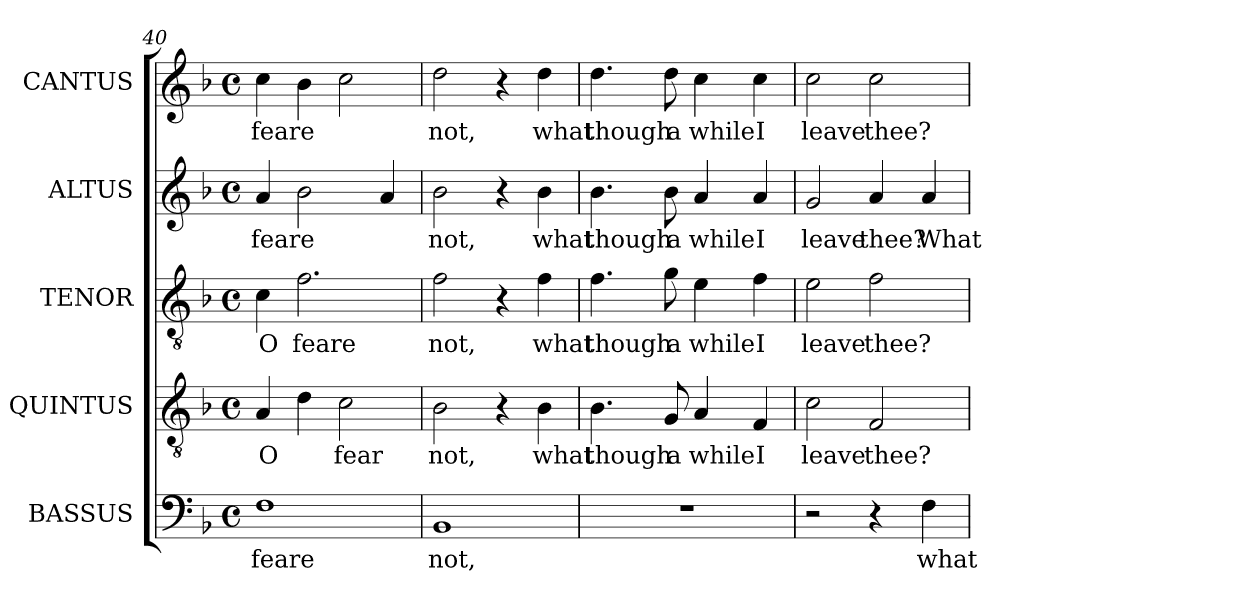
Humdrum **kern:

**kern	**text	**kern	**text	**kern	**text	**kern	**text	**kern	**text
*part5	*part5	*part4	*part4	*part3	*part3	*part2	*part2	*part1	*part1
*staff5	*staff5	*staff4	*staff4	*staff3	*staff3	*staff2	*staff2	*staff1	*staff1
*I"BASSUS	*	*I"QUINTUS	*	*I"TENOR	*	*I"ALTUS	*	*I"CANTUS	*
*I'B	*	*I'T	*	*	*	*	*	*I'S	*
!!LO:PB:g=z
*clefF4	*	*clefGv2	*	*clefGv2	*	*clefG2	*	*clefG2	*
*	*	*ITrd7c12	*	*ITrd7c12	*	*	*	*	*
*k[b-]	*	*k[b-]	*	*k[b-]	*	*k[b-]	*	*k[b-]	*
*d:	*	*d:	*	*d:	*	*d:	*	*d:	*
*M4/4	*	*M4/4	*	*M4/4	*	*M4/4	*	*M4/4	*
*met(c)	*	*met(c)	*	*met(c)	*	*met(c)	*	*met(c)	*
=40	=40	=40	=40	=40	=40	=40	=40	=40	=40
!	!LO:LY:b:color=#000000	!	!	!	!	!	!	!	!
!	!	!	!LO:LY:b:color=#000000	!	!	!	!	!	!
!	!	!	!	!	!LO:LY:b:color=#000000	!	!	!	!
!	!	!	!	!	!	!	!LO:LY:b:color=#000000	!	!
!	!	!	!	!	!	!	!	!	!LO:LY:b:color=#000000
1Fi	feare	4AAi/	O	4Ci\	O	4ai/	feare	4cci\	feare
!	!	!	!	!	!LO:LY:b:color=#000000	!	!	!	!
.	.	4Di\	.	2.Fi\	feare	2b-i\	.	4b-i\	.
!	!	!	!LO:LY:b:color=#000000	!	!	!	!	!	!
.	.	2Ci\	fear	.	.	.	.	2cci\	.
.	.	.	.	.	.	4ai/	.	.	.
=41	=41	=41	=41	=41	=41	=41	=41	=41	=41
!	!LO:LY:b:color=#000000	!	!	!	!	!	!	!	!
!	!	!	!LO:LY:b:color=#000000	!	!	!	!	!	!
!	!	!	!	!	!LO:LY:b:color=#000000	!	!	!	!
!	!	!	!	!	!	!	!LO:LY:b:color=#000000	!	!
!	!	!	!	!	!	!	!	!	!LO:LY:b:color=#000000
1BB-i	not,	2BB-i\	not,	2Fi\	not,	2b-i\	not,	2ddi\	not,
.	.	4r	.	4r	.	4r	.	4r	.
!	!	!	!LO:LY:b:color=#000000	!	!	!	!	!	!
!	!	!	!	!	!LO:LY:b:color=#000000	!	!	!	!
!	!	!	!	!	!	!	!LO:LY:b:color=#000000	!	!
!	!	!	!	!	!	!	!	!	!LO:LY:b:color=#000000
.	.	4BB-i\	what	4Fi\	what	4b-i\	what	4ddi\	what
=42	=42	=42	=42	=42	=42	=42	=42	=42	=42
!	!	!	!LO:LY:b:color=#000000	!	!	!	!	!	!
!	!	!	!	!	!LO:LY:b:color=#000000	!	!	!	!
!	!	!	!	!	!	!	!LO:LY:b:color=#000000	!	!
!	!	!	!	!	!	!	!	!	!LO:LY:b:color=#000000
1r	.	4.BB-i\	though	4.Fi\	though	4.b-i\	though	4.ddi\	though
!	!	!	!LO:LY:b:color=#000000	!	!	!	!	!	!
!	!	!	!	!	!LO:LY:b:color=#000000	!	!	!	!
!	!	!	!	!	!	!	!LO:LY:b:color=#000000	!	!
!	!	!	!	!	!	!	!	!	!LO:LY:b:color=#000000
.	.	8GGi/	a	8Gi\	a	8b-i\	a	8ddi\	a
!	!	!	!LO:LY:b:color=#000000	!	!	!	!	!	!
!	!	!	!	!	!LO:LY:b:color=#000000	!	!	!	!
!	!	!	!	!	!	!	!LO:LY:b:color=#000000	!	!
!	!	!	!	!	!	!	!	!	!LO:LY:b:color=#000000
.	.	4AAi/	while	4Ei\	while	4ai/	while	4cci\	while
!	!	!	!LO:LY:b:color=#000000	!	!	!	!	!	!
!	!	!	!	!	!LO:LY:b:color=#000000	!	!	!	!
!	!	!	!	!	!	!	!LO:LY:b:color=#000000	!	!
!	!	!	!	!	!	!	!	!	!LO:LY:b:color=#000000
.	.	4FFi/	I	4Fi\	I	4ai/	I	4cci\	I
=43	=43	=43	=43	=43	=43	=43	=43	=43	=43
!	!	!	!LO:LY:b:color=#000000	!	!	!	!	!	!
!	!	!	!	!	!LO:LY:b:color=#000000	!	!	!	!
!	!	!	!	!	!	!	!LO:LY:b:color=#000000	!	!
!	!	!	!	!	!	!	!	!	!LO:LY:b:color=#000000
2r	.	2Ci\	leave	2Ei\	leave	2gi/	leave	2cci\	leave
!	!	!	!LO:LY:b:color=#000000	!	!	!	!	!	!
!	!	!	!	!	!LO:LY:b:color=#000000	!	!	!	!
!	!	!	!	!	!	!	!LO:LY:b:color=#000000	!	!
!	!	!	!	!	!	!	!	!	!LO:LY:b:color=#000000
4r	.	2FFi/	thee?	2Fi\	thee?	4ai/	thee?	2cci\	thee?
!	!LO:LY:b:color=#000000	!	!	!	!	!	!	!	!
!	!	!	!	!	!	!	!LO:LY:b:color=#000000	!	!
4Fi\	what	.	.	.	.	4ai/	What	.	.
=	=	=	=	=	=	=	=	=	=
*-	*-	*-	*-	*-	*-	*-	*-	*-	*-
